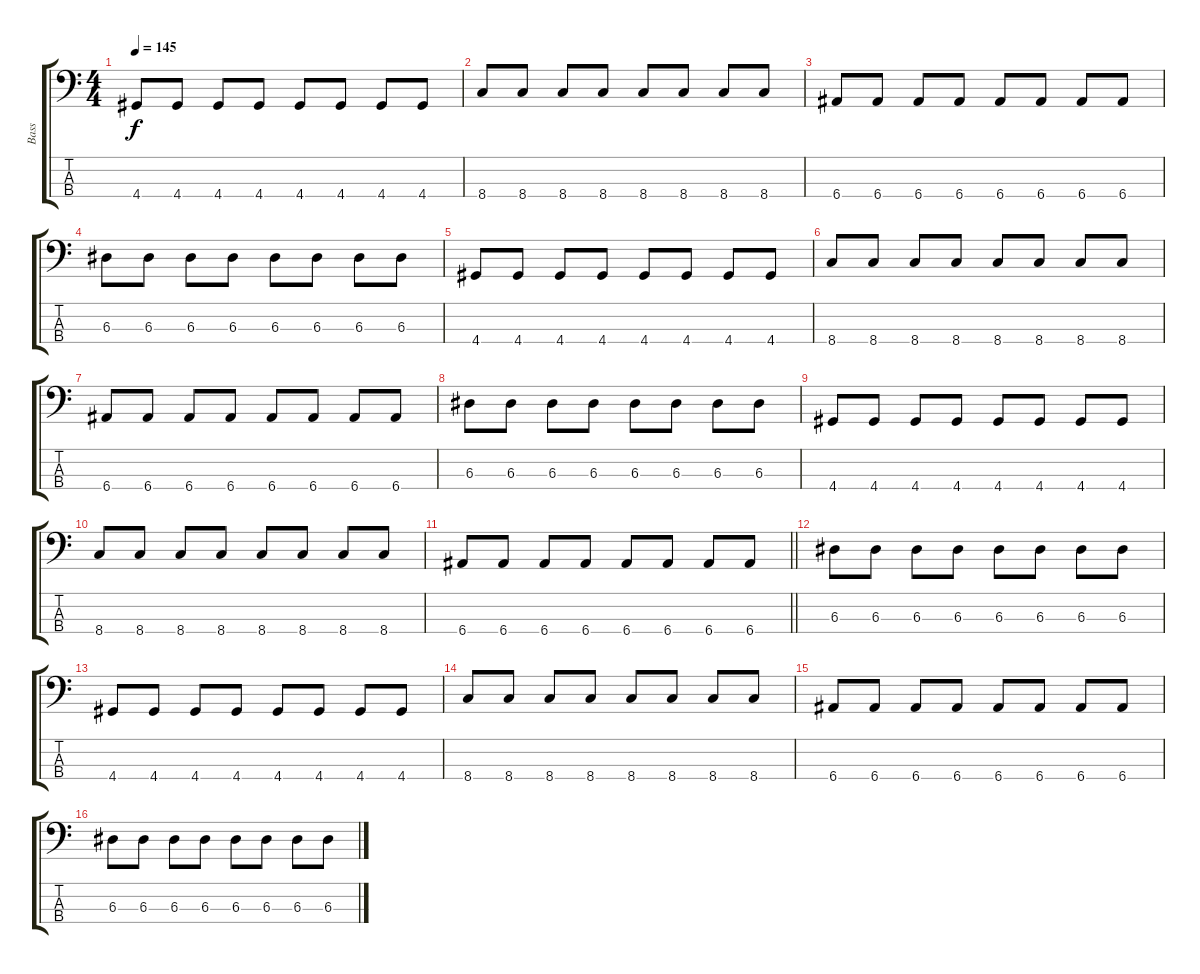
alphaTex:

\track ("Bass" "Bass") {instrument electricbasspick}
\staff {score tabs}
\tuning (G2 D2 A1 E1) {hide}
\ts (4 4)
\tempo 145
\clef f4
\ks c
4.4.8{dy f} 4.4.8 4.4.8 4.4.8 4.4.8 4.4.8 4.4.8 4.4.8 |
8.4.8 8.4.8 8.4.8 8.4.8 8.4.8 8.4.8 8.4.8 8.4.8 |
6.4.8 6.4.8 6.4.8 6.4.8 6.4.8 6.4.8 6.4.8 6.4.8 |
6.3.8 6.3.8 6.3.8 6.3.8 6.3.8 6.3.8 6.3.8 6.3.8 |
4.4.8 4.4.8 4.4.8 4.4.8 4.4.8 4.4.8 4.4.8 4.4.8 |
8.4.8 8.4.8 8.4.8 8.4.8 8.4.8 8.4.8 8.4.8 8.4.8 |
6.4.8 6.4.8 6.4.8 6.4.8 6.4.8 6.4.8 6.4.8 6.4.8 |
6.3.8 6.3.8 6.3.8 6.3.8 6.3.8 6.3.8 6.3.8 6.3.8 |
4.4.8 4.4.8 4.4.8 4.4.8 4.4.8 4.4.8 4.4.8 4.4.8 |
8.4.8 8.4.8 8.4.8 8.4.8 8.4.8 8.4.8 8.4.8 8.4.8 |
\barLineRight lightlight
6.4.8 6.4.8 6.4.8 6.4.8 6.4.8 6.4.8 6.4.8 6.4.8 |
6.3.8 6.3.8 6.3.8 6.3.8 6.3.8 6.3.8 6.3.8 6.3.8 |
4.4.8 4.4.8 4.4.8 4.4.8 4.4.8 4.4.8 4.4.8 4.4.8 |
8.4.8 8.4.8 8.4.8 8.4.8 8.4.8 8.4.8 8.4.8 8.4.8 |
6.4.8 6.4.8 6.4.8 6.4.8 6.4.8 6.4.8 6.4.8 6.4.8 |
6.3.8 6.3.8 6.3.8 6.3.8 6.3.8 6.3.8 6.3.8 6.3.8
